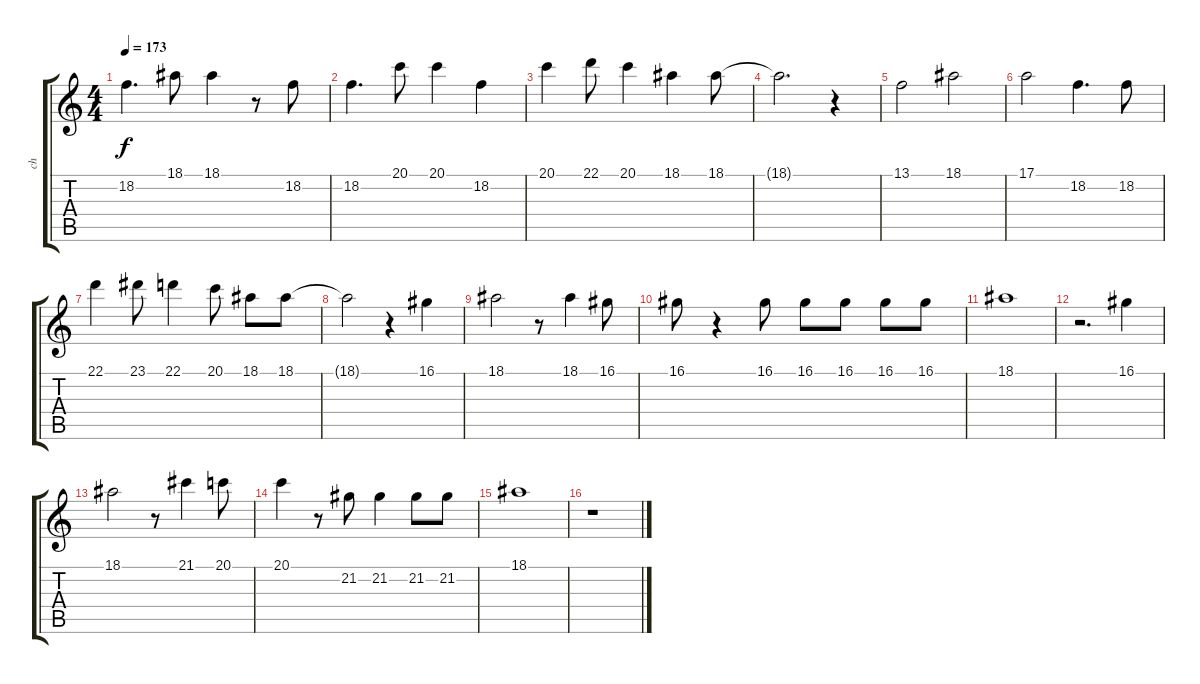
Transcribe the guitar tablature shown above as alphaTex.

\track ("ch" "ch") {instrument violin}
\staff {score tabs}
\tuning (E4 B3 G3 D3 A2 E2) {hide}
\ts (4 4)
\tempo 173
\clef g2
\ks c
18.2.4{d dy f} 18.1.8 18.1.4 r.8 18.2.8 |
18.2.4{d} 20.1.8 20.1.4 18.2.4 |
20.1.4 22.1.8 20.1.4 18.1.4 18.1.8 |
18.1{t}.2{d} r.4 |
13.1.2 18.1.2 |
17.1.2 18.2.4{d} 18.2.8 |
22.1.4 23.1.8 22.1.4 20.1.8 18.1.8 18.1.8 |
18.1{t}.2 r.4 16.1.4 |
18.1.2 r.8 18.1.4 16.1.8 |
16.1.8 r.4 16.1.8 16.1.8 16.1.8 16.1.8 16.1.8 |
18.1.1 |
r.2{d} 16.1.4 |
18.1.2 r.8 21.1.4 20.1.8 |
20.1.4 r.8 21.2.8 21.2.4 21.2.8 21.2.8 |
18.1.1 |
r.1
